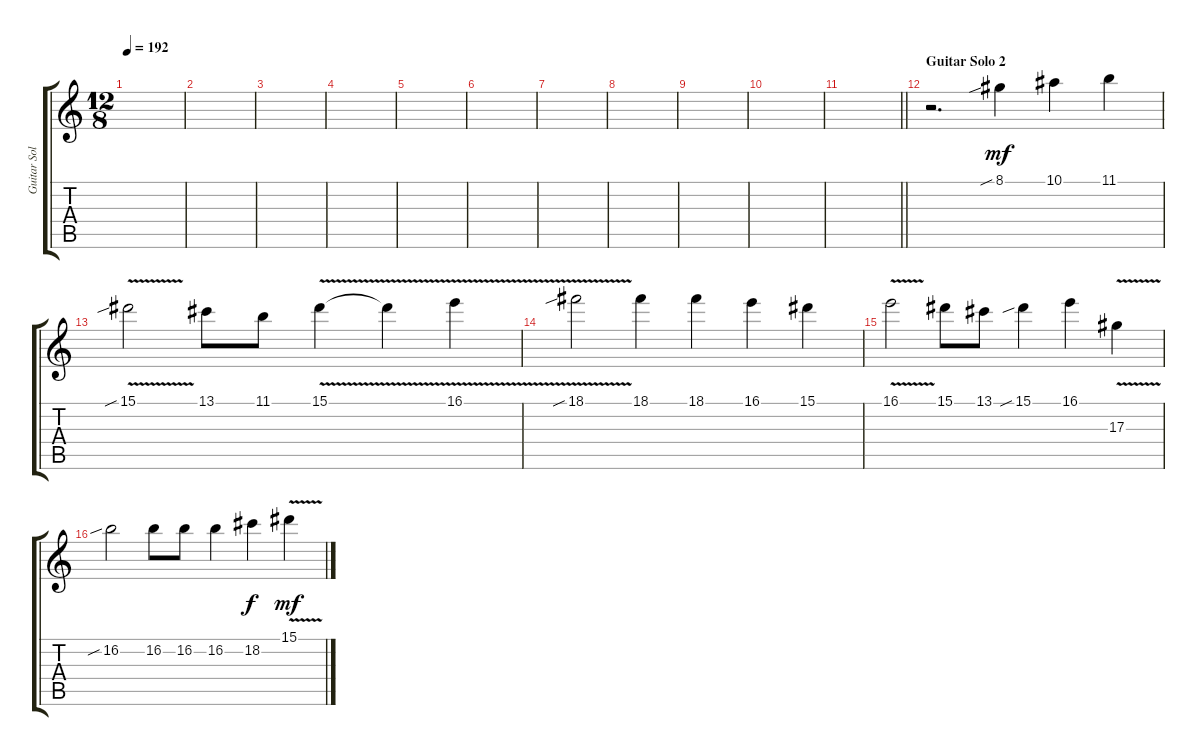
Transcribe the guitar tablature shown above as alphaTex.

\track ("Guitar Solo" "Guitar Sol") {instrument overdrivenguitar}
\staff {score tabs}
\tuning (C4 G3 Eb3 Bb2 F2 C2) {hide}
\ts (12 8)
\tempo 192
\clef g2
\ks c
|
|
|
|
|
|
|
|
|
|
\barLineRight lightlight
|
\section ("" "Guitar Solo 2")
r.2{d} 8.1{sib}.4{dy mf} 10.1.4 11.1.4 |
15.1{v sib}.2 13.1.8 11.1.8 15.1{v}.4 15.1{t}.4 16.1{v}.4 |
18.1{v sib}.2 18.1.4 18.1.4 16.1.4 15.1.4 |
16.1{v}.2 15.1.8 13.1.8 15.1{sib}.4 16.1.4 17.3{v}.4 |
16.2{sib}.2 16.2.8 16.2.8 16.2.4 18.2.4{dy f} 15.1{v}.4{dy mf}
